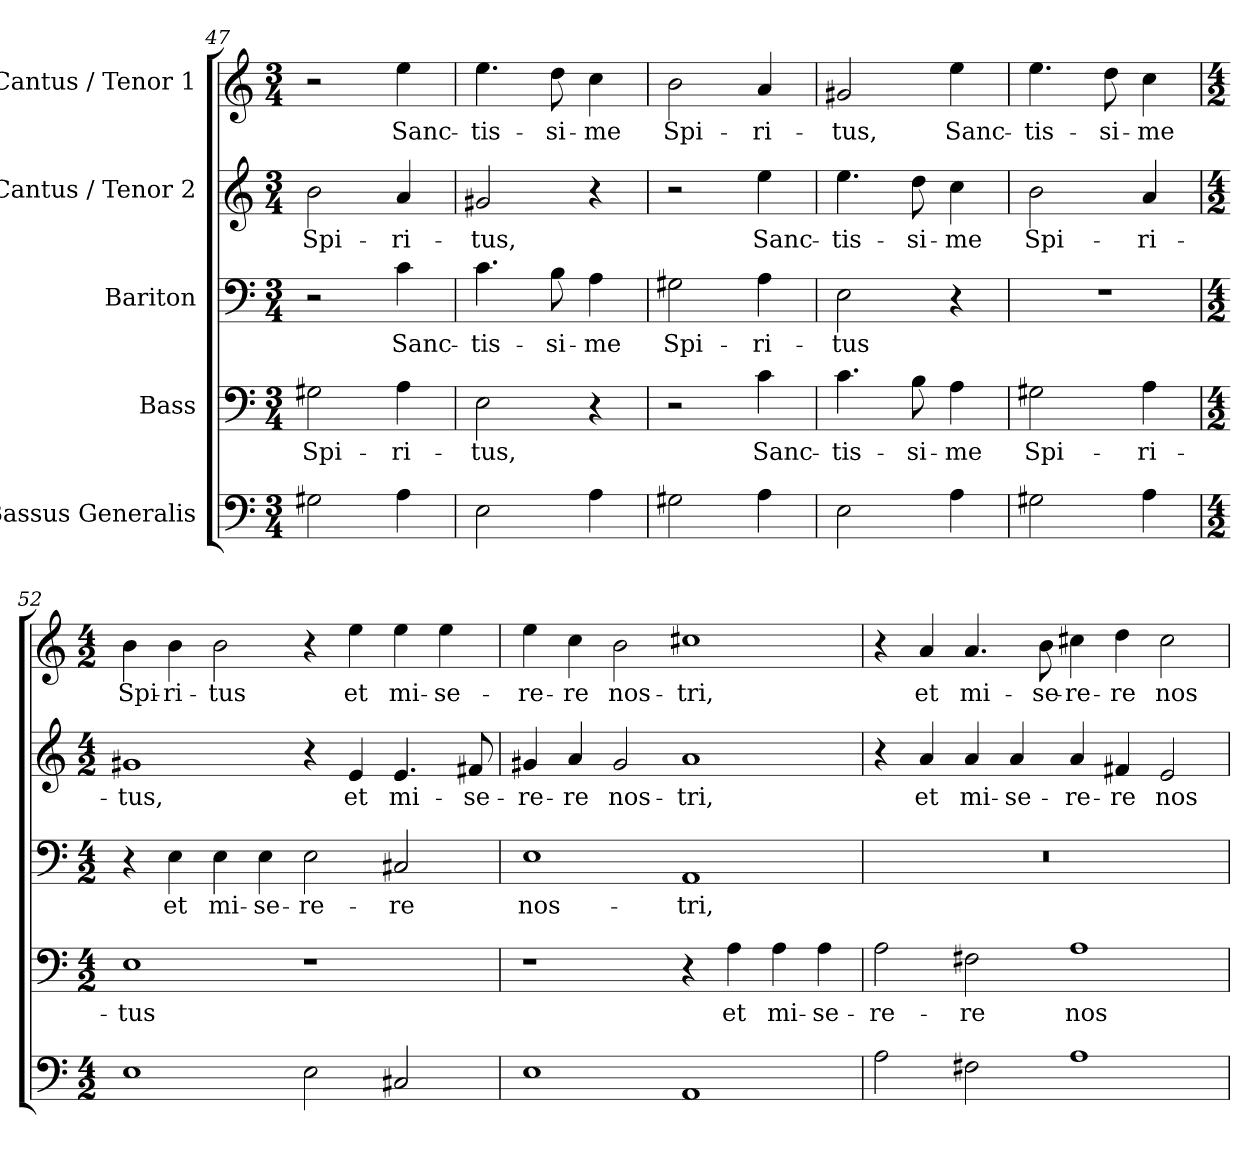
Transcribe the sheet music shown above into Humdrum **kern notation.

**kern	**kern	**text	**kern	**text	**kern	**text	**kern	**text
*part5	*part4	*part4	*part3	*part3	*part2	*part2	*part1	*part1
*staff5	*staff4	*staff4	*staff3	*staff3	*staff2	*staff2	*staff1	*staff1
*I"Bassus Generalis	*I"Bass	*	*I"Bariton	*	*I"Cantus / Tenor 2	*	*I"Cantus / Tenor 1	*
*clefF4	*clefF4	*	*clefF4	*	*clefG2	*	*clefG2	*
*k[]	*k[]	*	*k[]	*	*k[]	*	*k[]	*
*M3/4	*M3/4	*	*M3/4	*	*M3/4	*	*M3/4	*
=47	=47	=47	=47	=47	=47	=47	=47	=47
2G#X\	2G#X\	Spi-	2r	.	2b\	Spi-	2r	.
4A\	4A\	-ri-	4c\	Sanc-	4a/	-ri-	4ee\	Sanc-
=48	=48	=48	=48	=48	=48	=48	=48	=48
2E\	2E\	-tus,	4.c\	-tis-	2g#X/	-tus,	4.ee\	-tis-
.	.	.	8B\	-si-	.	.	8dd\	-si-
4A\	4r	.	4A\	-me	4r	.	4cc\	-me
=49	=49	=49	=49	=49	=49	=49	=49	=49
2G#X\	2r	.	2G#X\	Spi-	2r	.	2b\	Spi-
4A\	4c\	Sanc-	4A\	-ri-	4ee\	Sanc-	4a/	-ri-
=50	=50	=50	=50	=50	=50	=50	=50	=50
2E\	4.c\	-tis-	2E\	-tus	4.ee\	-tis-	2g#X/	-tus,
.	8B\	-si-	.	.	8dd\	-si-	.	.
4A\	4A\	-me	4r	.	4cc\	-me	4ee\	Sanc-
=51	=51	=51	=51	=51	=51	=51	=51	=51
2G#X\	2G#X\	Spi-	2.r	.	2b\	Spi-	4.ee\	-tis-
.	.	.	.	.	.	.	8dd\	-si-
4A\	4A\	-ri-	.	.	4a/	-ri-	4cc\	-me
!!LO:PB:g=z
=52	=52	=52	=52	=52	=52	=52	=52	=52
*M4/2	*M4/2	*	*M4/2	*	*M4/2	*	*M4/2	*
1E	1E	-tus	4r	.	1g#X	-tus,	4b\	Spi-
.	.	.	4E\	et	.	.	4b\	-ri-
.	.	.	4E\	mi-	.	.	2b\	-tus
.	.	.	4E\	-se-	.	.	.	.
2E\	1r	.	2E\	-re-	4r	.	4r	.
.	.	.	.	.	4e/	et	4ee\	et
2C#X/	.	.	2C#X/	-re	4.e/	mi-	4ee\	mi-
.	.	.	.	.	.	.	4ee\	-se-
.	.	.	.	.	8f#X/	-se-	.	.
=53	=53	=53	=53	=53	=53	=53	=53	=53
1E	1r	.	1E	nos-	4g#X/	-re-	4ee\	-re-
.	.	.	.	.	4a/	-re	4cc\	-re
.	.	.	.	.	2g#/	nos-	2b\	nos-
1AA	4r	.	1AA	-tri,	1a	-tri,	1cc#X	-tri,
.	4A\	et	.	.	.	.	.	.
.	4A\	mi-	.	.	.	.	.	.
.	4A\	-se-	.	.	.	.	.	.
=54	=54	=54	=54	=54	=54	=54	=54	=54
2A\	2A\	-re-	0r	.	4r	.	4r	.
.	.	.	.	.	4a/	et	4a/	et
2F#X\	2F#X\	-re	.	.	4a/	mi-	4.a/	mi-
.	.	.	.	.	4a/	-se-	.	.
.	.	.	.	.	.	.	8b\	-se-
1A	1A	nos-	.	.	4a/	-re-	4cc#X\	-re-
.	.	.	.	.	4f#X/	-re	4dd\	-re
.	.	.	.	.	2e/	nos-	2cc#\	nos-
=	=	=	=	=	=	=	=	=
*-	*-	*-	*-	*-	*-	*-	*-	*-
